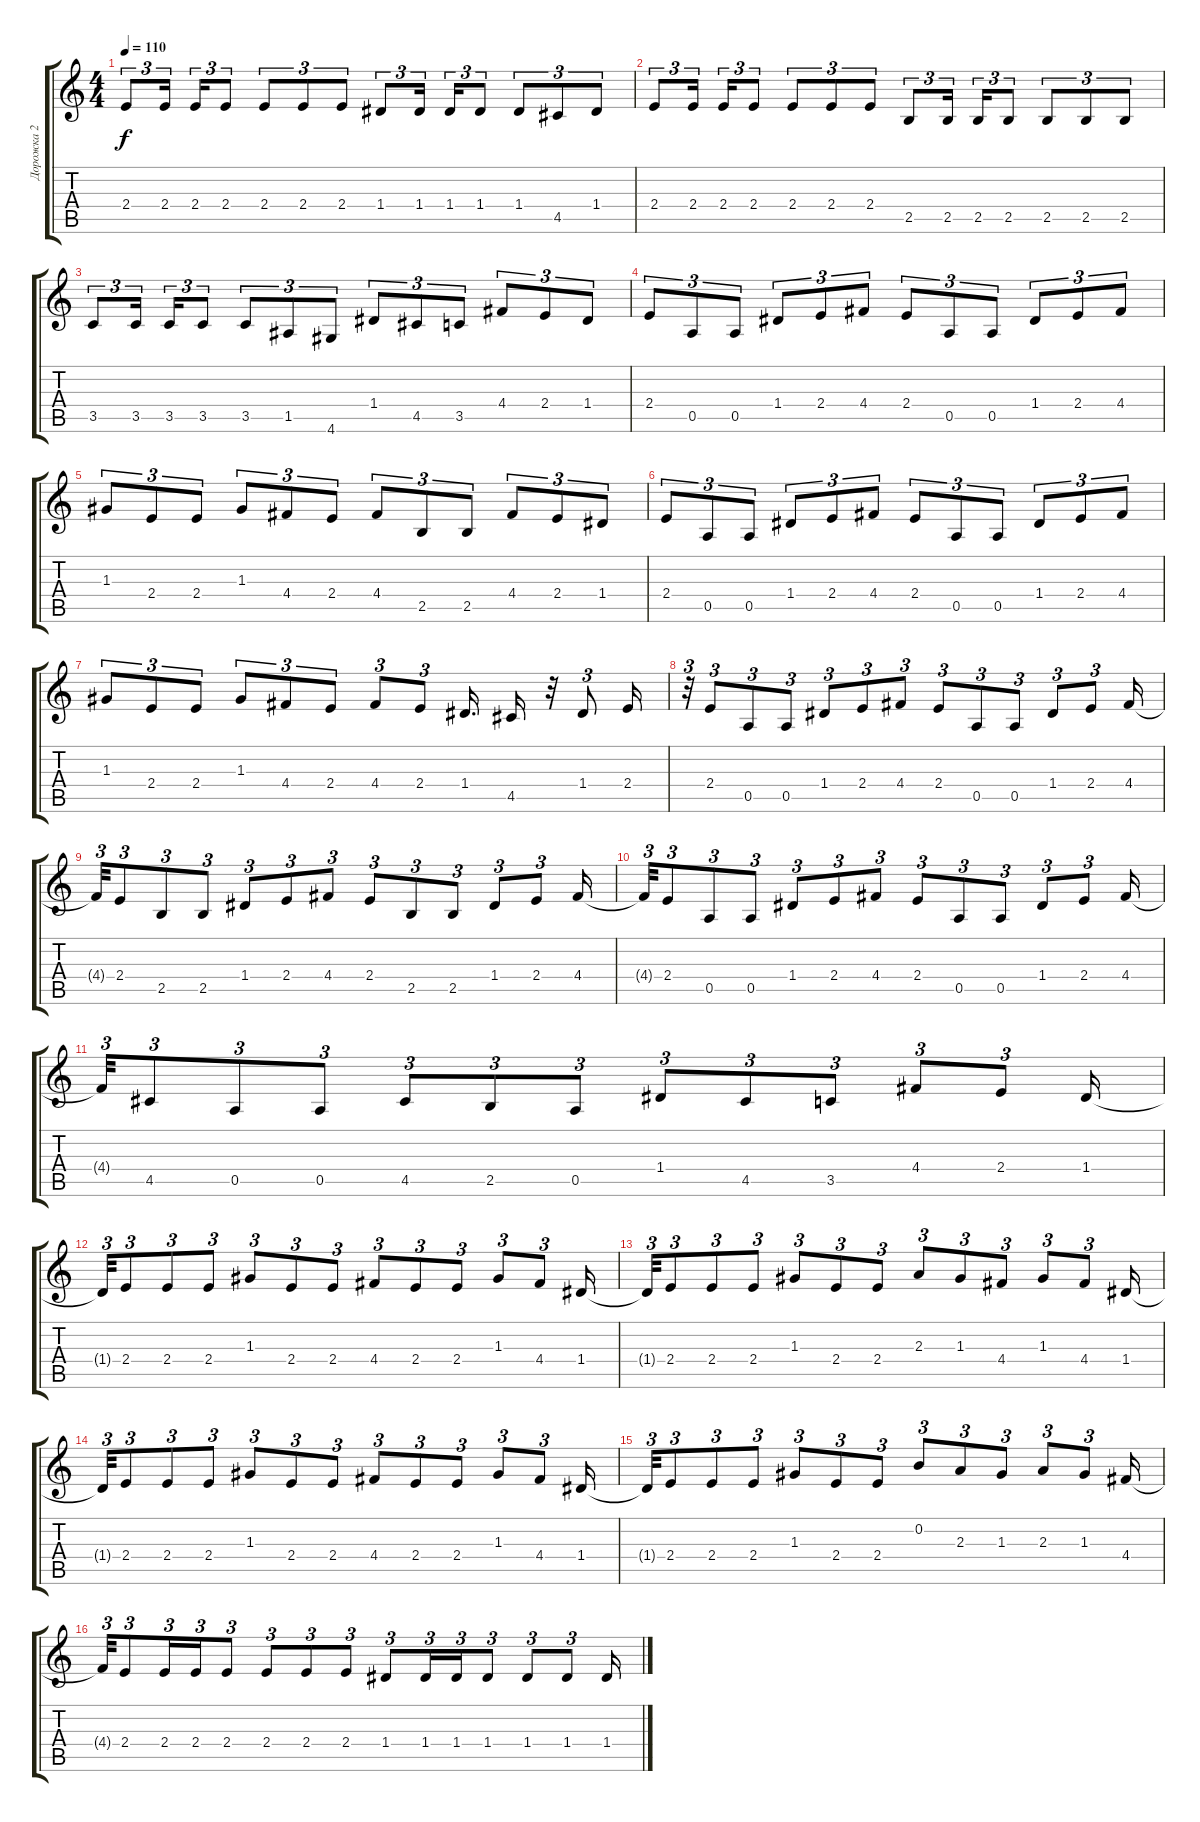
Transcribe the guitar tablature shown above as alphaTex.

\track ("Дорожка 2" "Дорожка 2") {instrument overdrivenguitar}
\staff {score tabs}
\tuning (E4 B3 G3 D3 A2 E2) {hide}
\ts (4 4)
\tempo 110
\clef g2
\ks c
2.4.8{tu (3 2) dy f} 2.4.16{tu (3 2) beam splitsecondary} 2.4.16{tu (3 2)} 2.4.8{tu (3 2)} 2.4.8{tu (3 2)} 2.4.8{tu (3 2)} 2.4.8{tu (3 2)} 1.4.8{tu (3 2)} 1.4.16{tu (3 2) beam splitsecondary} 1.4.16{tu (3 2)} 1.4.8{tu (3 2)} 1.4.8{tu (3 2)} 4.5.8{tu (3 2)} 1.4.8{tu (3 2)} |
2.4.8{tu (3 2)} 2.4.16{tu (3 2) beam splitsecondary} 2.4.16{tu (3 2)} 2.4.8{tu (3 2)} 2.4.8{tu (3 2)} 2.4.8{tu (3 2)} 2.4.8{tu (3 2)} 2.5.8{tu (3 2)} 2.5.16{tu (3 2) beam splitsecondary} 2.5.16{tu (3 2)} 2.5.8{tu (3 2)} 2.5.8{tu (3 2)} 2.5.8{tu (3 2)} 2.5.8{tu (3 2)} |
3.5.8{tu (3 2)} 3.5.16{tu (3 2) beam splitsecondary} 3.5.16{tu (3 2)} 3.5.8{tu (3 2)} 3.5.8{tu (3 2)} 1.5.8{tu (3 2)} 4.6.8{tu (3 2)} 1.4.8{tu (3 2)} 4.5.8{tu (3 2)} 3.5.8{tu (3 2)} 4.4.8{tu (3 2)} 2.4.8{tu (3 2)} 1.4.8{tu (3 2)} |
2.4.8{tu (3 2)} 0.5.8{tu (3 2)} 0.5.8{tu (3 2)} 1.4.8{tu (3 2)} 2.4.8{tu (3 2)} 4.4.8{tu (3 2)} 2.4.8{tu (3 2)} 0.5.8{tu (3 2)} 0.5.8{tu (3 2)} 1.4.8{tu (3 2)} 2.4.8{tu (3 2)} 4.4.8{tu (3 2)} |
1.3.8{tu (3 2)} 2.4.8{tu (3 2)} 2.4.8{tu (3 2)} 1.3.8{tu (3 2)} 4.4.8{tu (3 2)} 2.4.8{tu (3 2)} 4.4.8{tu (3 2)} 2.5.8{tu (3 2)} 2.5.8{tu (3 2)} 4.4.8{tu (3 2)} 2.4.8{tu (3 2)} 1.4.8{tu (3 2)} |
2.4.8{tu (3 2)} 0.5.8{tu (3 2)} 0.5.8{tu (3 2)} 1.4.8{tu (3 2)} 2.4.8{tu (3 2)} 4.4.8{tu (3 2)} 2.4.8{tu (3 2)} 0.5.8{tu (3 2)} 0.5.8{tu (3 2)} 1.4.8{tu (3 2)} 2.4.8{tu (3 2)} 4.4.8{tu (3 2)} |
1.3.8{tu (3 2)} 2.4.8{tu (3 2)} 2.4.8{tu (3 2)} 1.3.8{tu (3 2)} 4.4.8{tu (3 2)} 2.4.8{tu (3 2)} 4.4.8{tu (3 2)} 2.4.8{tu (3 2)} 1.4.16{d} 4.5.16 r.32 1.4.8{tu (3 2)} 2.4.16 |
r.32{tu (3 2)} 2.4.8{tu (3 2)} 0.5.8{tu (3 2)} 0.5.8{tu (3 2)} 1.4.8{tu (3 2)} 2.4.8{tu (3 2)} 4.4.8{tu (3 2)} 2.4.8{tu (3 2)} 0.5.8{tu (3 2)} 0.5.8{tu (3 2)} 1.4.8{tu (3 2)} 2.4.8{tu (3 2)} 4.4.16 |
4.4{t}.32{tu (3 2)} 2.4.8{tu (3 2)} 2.5.8{tu (3 2)} 2.5.8{tu (3 2)} 1.4.8{tu (3 2)} 2.4.8{tu (3 2)} 4.4.8{tu (3 2)} 2.4.8{tu (3 2)} 2.5.8{tu (3 2)} 2.5.8{tu (3 2)} 1.4.8{tu (3 2)} 2.4.8{tu (3 2)} 4.4.16 |
4.4{t}.32{tu (3 2)} 2.4.8{tu (3 2)} 0.5.8{tu (3 2)} 0.5.8{tu (3 2)} 1.4.8{tu (3 2)} 2.4.8{tu (3 2)} 4.4.8{tu (3 2)} 2.4.8{tu (3 2)} 0.5.8{tu (3 2)} 0.5.8{tu (3 2)} 1.4.8{tu (3 2)} 2.4.8{tu (3 2)} 4.4.16 |
4.4{t}.32{tu (3 2)} 4.5.8{tu (3 2)} 0.5.8{tu (3 2)} 0.5.8{tu (3 2)} 4.5.8{tu (3 2)} 2.5.8{tu (3 2)} 0.5.8{tu (3 2)} 1.4.8{tu (3 2)} 4.5.8{tu (3 2)} 3.5.8{tu (3 2)} 4.4.8{tu (3 2)} 2.4.8{tu (3 2)} 1.4.16 |
1.4{t}.32{tu (3 2)} 2.4.8{tu (3 2)} 2.4.8{tu (3 2)} 2.4.8{tu (3 2)} 1.3.8{tu (3 2)} 2.4.8{tu (3 2)} 2.4.8{tu (3 2)} 4.4.8{tu (3 2)} 2.4.8{tu (3 2)} 2.4.8{tu (3 2)} 1.3.8{tu (3 2)} 4.4.8{tu (3 2)} 1.4.16 |
1.4{t}.32{tu (3 2)} 2.4.8{tu (3 2)} 2.4.8{tu (3 2)} 2.4.8{tu (3 2)} 1.3.8{tu (3 2)} 2.4.8{tu (3 2)} 2.4.8{tu (3 2)} 2.3.8{tu (3 2)} 1.3.8{tu (3 2)} 4.4.8{tu (3 2)} 1.3.8{tu (3 2)} 4.4.8{tu (3 2)} 1.4.16 |
1.4{t}.32{tu (3 2)} 2.4.8{tu (3 2)} 2.4.8{tu (3 2)} 2.4.8{tu (3 2)} 1.3.8{tu (3 2)} 2.4.8{tu (3 2)} 2.4.8{tu (3 2)} 4.4.8{tu (3 2)} 2.4.8{tu (3 2)} 2.4.8{tu (3 2)} 1.3.8{tu (3 2)} 4.4.8{tu (3 2)} 1.4.16 |
1.4{t}.32{tu (3 2)} 2.4.8{tu (3 2)} 2.4.8{tu (3 2)} 2.4.8{tu (3 2)} 1.3.8{tu (3 2)} 2.4.8{tu (3 2)} 2.4.8{tu (3 2)} 0.2.8{tu (3 2)} 2.3.8{tu (3 2)} 1.3.8{tu (3 2)} 2.3.8{tu (3 2)} 1.3.8{tu (3 2)} 4.4.16 |
4.4{t}.32{tu (3 2)} 2.4.8{tu (3 2)} 2.4.16{tu (3 2)} 2.4.16{tu (3 2)} 2.4.8{tu (3 2)} 2.4.8{tu (3 2)} 2.4.8{tu (3 2)} 2.4.8{tu (3 2)} 1.4.8{tu (3 2)} 1.4.16{tu (3 2)} 1.4.16{tu (3 2)} 1.4.8{tu (3 2)} 1.4.8{tu (3 2)} 1.4.8{tu (3 2)} 1.4.16
